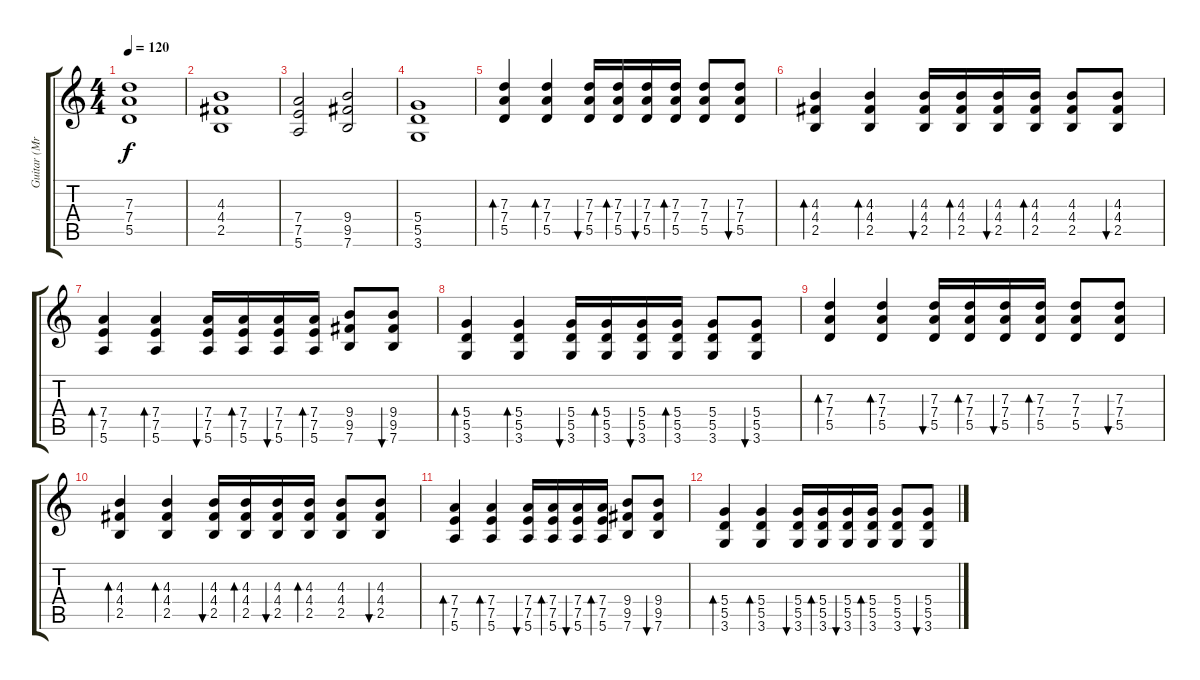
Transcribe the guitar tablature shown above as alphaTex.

\track ("Guitar (Mr. Smily or Leg Weak)" "Guitar (Mr") {instrument overdrivenguitar}
\staff {score tabs}
\tuning (E4 B3 G3 D3 A2 E2) {hide}
\ts (4 4)
\tempo 120
\clef g2
\ks c
(7.3 7.4 5.5).1{dy f volume 8 balance 0 instrument overdrivenguitar} |
(4.3 4.4 2.5).1{volume 10 balance 16 instrument overdrivenguitar} |
(7.4 7.5 5.6).2{volume 12 balance 1 instrument overdrivenguitar} (9.4 9.5 7.6).2{volume 12 balance 16 instrument overdrivenguitar} |
(5.4 5.5 3.6).1{volume 12 balance 8 instrument overdrivenguitar} |
(7.3 7.4 5.5).4{bd 30 volume 16 instrument overdrivenguitar} (7.3 7.4 5.5).4{bd 30} (7.3 7.4 5.5).16{bu 30} (7.3 7.4 5.5).16{bd 30} (7.3 7.4 5.5).16{bu 30} (7.3 7.4 5.5).16{bd 30} (7.3 7.4 5.5).8 (7.3 7.4 5.5).8{bu 30} |
(4.3 4.4 2.5).4{bd 30 volume 12 instrument overdrivenguitar} (4.3 4.4 2.5).4{bd 30 volume 16} (4.3 4.4 2.5).16{bu 30} (4.3 4.4 2.5).16{bd 30} (4.3 4.4 2.5).16{bu 30} (4.3 4.4 2.5).16{bd 30} (4.3 4.4 2.5).8 (4.3 4.4 2.5).8{bu 30} |
(7.4 7.5 5.6).4{bd 30 volume 16 instrument overdrivenguitar} (7.4 7.5 5.6).4{bd 30} (7.4 7.5 5.6).16{bu 30} (7.4 7.5 5.6).16{bd 30} (7.4 7.5 5.6).16{bu 30} (7.4 7.5 5.6).16{bd 30} (9.4 9.5 7.6).8 (9.4 9.5 7.6).8{bu 30} |
(5.4 5.5 3.6).4{bd 30 volume 12 instrument overdrivenguitar} (5.4 5.5 3.6).4{bd 30 volume 16} (5.4 5.5 3.6).16{bu 30} (5.4 5.5 3.6).16{bd 30 volume 16} (5.4 5.5 3.6).16{bu 30} (5.4 5.5 3.6).16{bd 30} (5.4 5.5 3.6).8 (5.4 5.5 3.6).8{bu 30} |
(7.3 7.4 5.5).4{bd 30 volume 16 instrument overdrivenguitar} (7.3 7.4 5.5).4{bd 30} (7.3 7.4 5.5).16{bu 30} (7.3 7.4 5.5).16{bd 30} (7.3 7.4 5.5).16{bu 30} (7.3 7.4 5.5).16{bd 30} (7.3 7.4 5.5).8 (7.3 7.4 5.5).8{bu 30} |
(4.3 4.4 2.5).4{bd 30 volume 16 instrument overdrivenguitar} (4.3 4.4 2.5).4{bd 30} (4.3 4.4 2.5).16{bu 30} (4.3 4.4 2.5).16{bd 30} (4.3 4.4 2.5).16{bu 30} (4.3 4.4 2.5).16{bd 30} (4.3 4.4 2.5).8 (4.3 4.4 2.5).8{bu 30} |
(7.4 7.5 5.6).4{bd 30 volume 16 instrument overdrivenguitar} (7.4 7.5 5.6).4{bd 30} (7.4 7.5 5.6).16{bu 30} (7.4 7.5 5.6).16{bd 30} (7.4 7.5 5.6).16{bu 30} (7.4 7.5 5.6).16{bd 30} (9.4 9.5 7.6).8 (9.4 9.5 7.6).8{bu 30} |
(5.4 5.5 3.6).4{bd 30 volume 16 instrument overdrivenguitar} (5.4 5.5 3.6).4{bd 30} (5.4 5.5 3.6).16{bu 30} (5.4 5.5 3.6).16{bd 30} (5.4 5.5 3.6).16{bu 30} (5.4 5.5 3.6).16{bd 30} (5.4 5.5 3.6).8 (5.4 5.5 3.6).8{bu 30}
